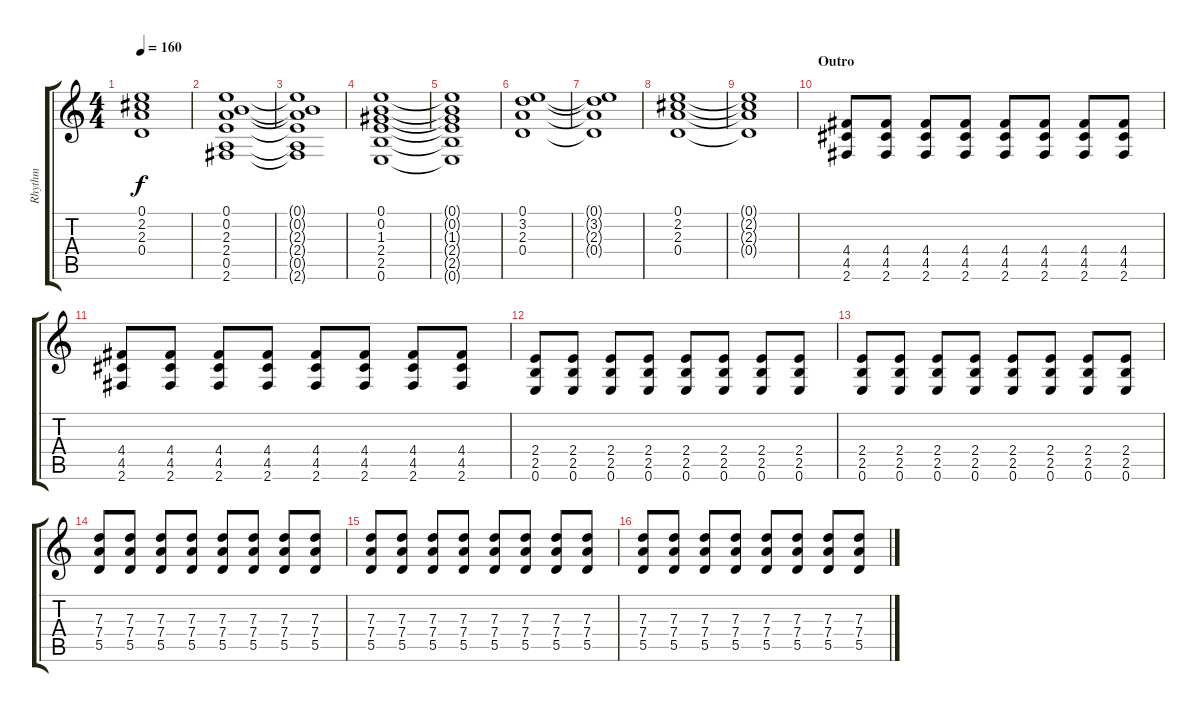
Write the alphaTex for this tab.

\track ("Rhythm" "Rhythm") {instrument acousticguitarsteel}
\staff {score tabs}
\tuning (E4 B3 G3 D3 A2 E2) {hide}
\ts (4 4)
\tempo 160
\clef g2
\ks c
(0.1{t} 2.2{t} 2.3{t} 0.4{t}).1{dy f} |
(0.1 0.2 2.3 2.4 0.5 2.6).1 |
(0.1{t} 0.2{t} 2.3{t} 2.4{t} 0.5{t} 2.6{t}).1 |
(0.1 0.2 1.3 2.4 2.5 0.6).1 |
(0.1{t} 0.2{t} 1.3{t} 2.4{t} 2.5{t} 0.6{t}).1 |
(0.1 3.2 2.3 0.4).1 |
(0.1{t} 3.2{t} 2.3{t} 0.4{t}).1 |
(0.1 2.2 2.3 0.4).1 |
(0.1{t} 2.2{t} 2.3{t} 0.4{t}).1 |
\section ("" "Outro")
(4.4 4.5 2.6).8{instrument overdrivenguitar} (4.4 4.5 2.6).8 (4.4 4.5 2.6).8 (4.4 4.5 2.6).8 (4.4 4.5 2.6).8 (4.4 4.5 2.6).8 (4.4 4.5 2.6).8 (4.4 4.5 2.6).8 |
(4.4 4.5 2.6).8 (4.4 4.5 2.6).8 (4.4 4.5 2.6).8 (4.4 4.5 2.6).8 (4.4 4.5 2.6).8 (4.4 4.5 2.6).8 (4.4 4.5 2.6).8 (4.4 4.5 2.6).8 |
(2.4 2.5 0.6).8 (2.4 2.5 0.6).8 (2.4 2.5 0.6).8 (2.4 2.5 0.6).8 (2.4 2.5 0.6).8 (2.4 2.5 0.6).8 (2.4 2.5 0.6).8 (2.4 2.5 0.6).8 |
(2.4 2.5 0.6).8 (2.4 2.5 0.6).8 (2.4 2.5 0.6).8 (2.4 2.5 0.6).8 (2.4 2.5 0.6).8 (2.4 2.5 0.6).8 (2.4 2.5 0.6).8 (2.4 2.5 0.6).8 |
(7.3 7.4 5.5).8 (7.3 7.4 5.5).8 (7.3 7.4 5.5).8 (7.3 7.4 5.5).8 (7.3 7.4 5.5).8 (7.3 7.4 5.5).8 (7.3 7.4 5.5).8 (7.3 7.4 5.5).8 |
(7.3 7.4 5.5).8 (7.3 7.4 5.5).8 (7.3 7.4 5.5).8 (7.3 7.4 5.5).8 (7.3 7.4 5.5).8 (7.3 7.4 5.5).8 (7.3 7.4 5.5).8 (7.3 7.4 5.5).8 |
(7.3 7.4 5.5).8 (7.3 7.4 5.5).8 (7.3 7.4 5.5).8 (7.3 7.4 5.5).8 (7.3 7.4 5.5).8 (7.3 7.4 5.5).8 (7.3 7.4 5.5).8 (7.3 7.4 5.5).8
